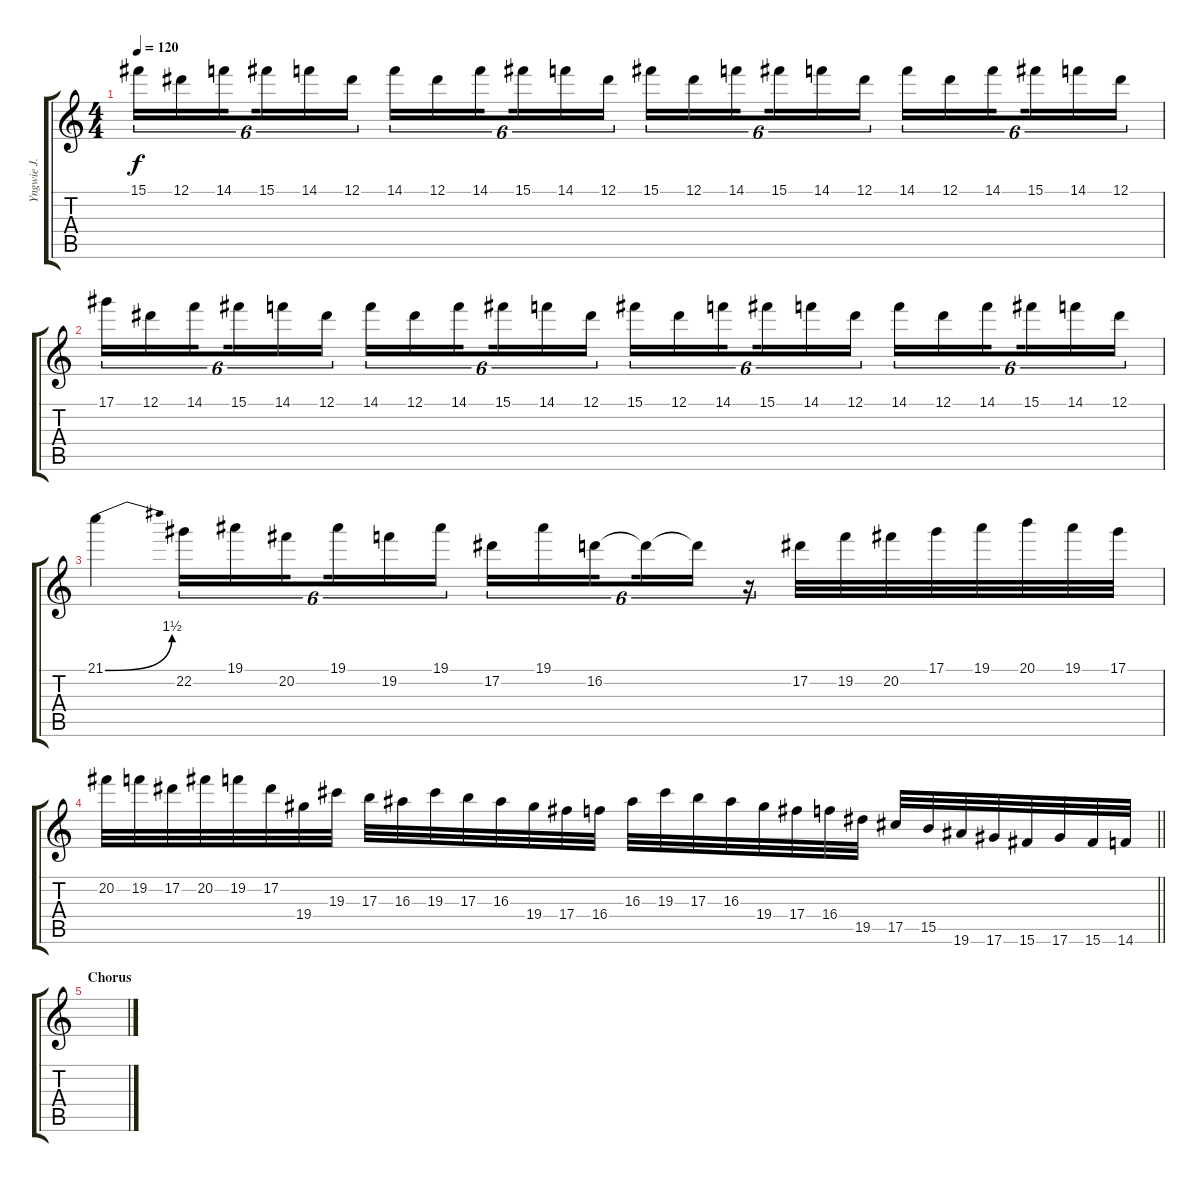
\track ("Yngwie J. Malmsteen" "Yngwie J. ") {instrument distortionguitar}
\staff {score tabs}
\tuning (Eb4 Bb3 Gb3 Db3 Ab2 Eb2) {hide}
\ts (4 4)
\tempo 120
\clef g2
\ks c
15.1.16{tu (6 4) dy f volume 16 balance 8} 12.1.16{tu (6 4)} 14.1.16{tu (6 4) beam splitsecondary} 15.1.16{tu (6 4)} 14.1.16{tu (6 4)} 12.1.16{tu (6 4)} 14.1.16{tu (6 4)} 12.1.16{tu (6 4)} 14.1.16{tu (6 4) beam splitsecondary} 15.1.16{tu (6 4)} 14.1.16{tu (6 4)} 12.1.16{tu (6 4)} 15.1.16{tu (6 4)} 12.1.16{tu (6 4)} 14.1.16{tu (6 4) beam splitsecondary} 15.1.16{tu (6 4)} 14.1.16{tu (6 4)} 12.1.16{tu (6 4)} 14.1.16{tu (6 4)} 12.1.16{tu (6 4)} 14.1.16{tu (6 4) beam splitsecondary} 15.1.16{tu (6 4)} 14.1.16{tu (6 4)} 12.1.16{tu (6 4)} |
17.1.16{tu (6 4) volume 16 balance 8} 12.1.16{tu (6 4)} 14.1.16{tu (6 4) beam splitsecondary} 15.1.16{tu (6 4)} 14.1.16{tu (6 4)} 12.1.16{tu (6 4)} 14.1.16{tu (6 4)} 12.1.16{tu (6 4)} 14.1.16{tu (6 4) beam splitsecondary} 15.1.16{tu (6 4)} 14.1.16{tu (6 4)} 12.1.16{tu (6 4)} 15.1.16{tu (6 4)} 12.1.16{tu (6 4)} 14.1.16{tu (6 4) beam splitsecondary} 15.1.16{tu (6 4)} 14.1.16{tu (6 4)} 12.1.16{tu (6 4)} 14.1.16{tu (6 4)} 12.1.16{tu (6 4)} 14.1.16{tu (6 4) beam splitsecondary} 15.1.16{tu (6 4)} 14.1.16{tu (6 4)} 12.1.16{tu (6 4)} |
21.1{be (bend 0 0 60 6)}.4{volume 16 balance 8} 22.2.16{tu (6 4)} 19.1.16{tu (6 4)} 20.2.16{tu (6 4) beam splitsecondary} 19.1.16{tu (6 4)} 19.2.16{tu (6 4)} 19.1.16{tu (6 4)} 17.2.16{tu (6 4)} 19.1.16{tu (6 4)} 16.2.16{tu (6 4) beam splitsecondary} 16.2{t}.16{tu (6 4)} 16.2{t}.16{tu (6 4)} r.16{tu (6 4)} 17.2.32 19.2.32 20.2.32 17.1.32 19.1.32 20.1.32 19.1.32 17.1.32 |
\barLineRight lightlight
20.2.32{volume 16 balance 8} 19.2.32 17.2.32 20.2.32 19.2.32 17.2.32 19.4.32 19.3.32 17.3.32 16.3.32 19.3.32 17.3.32 16.3.32 19.4.32 17.4.32 16.4.32 16.3.32 19.3.32 17.3.32 16.3.32 19.4.32 17.4.32 16.4.32 19.5.32 17.5.32 15.5.32 19.6.32 17.6.32 15.6.32 17.6.32 15.6.32 14.6.32 |
\section ("" "Chorus")
